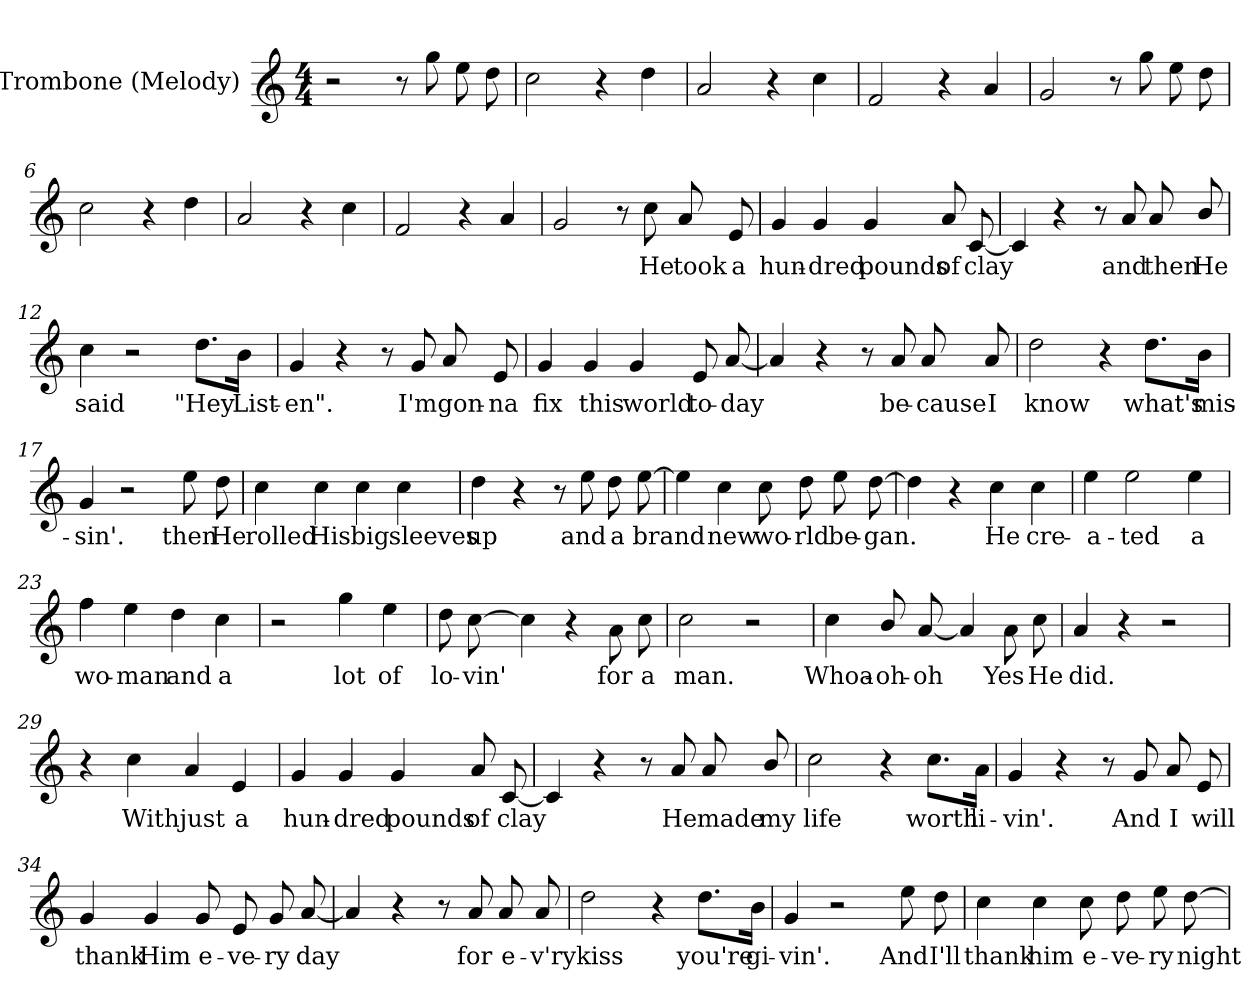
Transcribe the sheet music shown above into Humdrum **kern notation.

**kern	**text
*part1	*part1
*staff1	*staff1
*I"Trombone (Melody)	*
*I'Trombone (Melody)	*
*clefG2	*
*k[]	*
*M4/4	*
=1	=1
2r	.
8r	.
8gg\	.
8ee\L	.
8dd\	.
=2	=2
2cc\	.
4r	.
4dd\	.
=3	=3
2a/	.
4r	.
4cc\	.
=4	=4
2f/	.
4r	.
4a/	.
=5	=5
2g/	.
8r	.
8gg\	.
8ee\L	.
8dd\	.
=6	=6
2cc\	.
4r	.
4dd\	.
!!LO:LB:g=z
=7	=7
2a/	.
4r	.
4cc\	.
=8	=8
2f/	.
4r	.
4a/	.
=9	=9
2g/	.
8r	.
8cc\	He
8a/L	took
8e/	a
=10	=10
4g/	hun-
4g/	dred
4g/	pounds
8a/L	of
[<8c/	clay
=11	=11
4c/]	.
4r	.
8r	.
8a/	and
8a/L	then
8b/	He
!!LO:LB:g=z
=12	=12
4cc\	said
2r	.
8.dd\L	"Hey
16b\J	List-
=13	=13
4g/	en".
4r	.
8r	.
8g/	I'm
8a/L	gon-
8e/	na
=14	=14
4g/	fix
4g/	this
4g/	world
8e/L	to-
[<8a/	day
=15	=15
4a/]	.
4r	.
8r	.
8a/	be-
8a/L	cause
8a/	I
!!LO:LB:g=z
=16	=16
2dd\	know
4r	.
8.dd\L	what's
16b\J	mis-
=17	=17
4g/	sin'.
2r	.
8ee\L	then
8dd\	He
=18	=18
4cc\	rolled
4cc\	His
4cc\	big
4cc\	sleeves
=19	=19
4dd\	up
4r	.
8r	.
8ee\	and
8dd\L	a
[>8ee\	brand
!!LO:LB:g=z
=20	=20
4ee\]	.
4cc\	new
8cc\L	wo-
8dd\	rld
8ee\L	be-
[>8dd\	gan.
=21	=21
4dd\]	.
4r	.
4cc\	He
4cc\	cre-
=22	=22
4ee\	a-
2ee\	ted
4ee\	a
=23	=23
4ff\	wo-
4ee\	man
4dd\	and
4cc\	a
=24	=24
2r	.
4gg\	lot
4ee\	of
!!LO:LB:g=z
=25	=25
8dd\L	lo-
[>8cc\	vin'
4cc\]	.
4r	.
8a\L	for
8cc\	a
=26	=26
2cc\	man.
2r	.
=27	=27
4cc\	Whoa-
8b/L	oh-
[<8a/	oh
4a/]	.
8a\L	Yes
8cc\	He
=28	=28
4a/	did.
4r	.
2r	.
=29	=29
4r	.
4cc\	With
4a/	just
4e/	a
!!LO:LB:g=z
=30	=30
4g/	hun-
4g/	dred
4g/	pounds
8a/L	of
[<8c/	clay
=31	=31
4c/]	.
4r	.
8r	.
8a/	He
8a/L	made
8b/	my
=32	=32
2cc\	life
4r	.
8.cc\L	worth
16a\J	li-
=33	=33
4g/	vin'.
4r	.
8r	.
8g/	And
8a/L	I
8e/	will
!!LO:LB:g=z
=34	=34
4g/	thank
4g/	Him
8g/L	e-
8e/	ve-
8g/L	ry
[<8a/	day
=35	=35
4a/]	.
4r	.
8r	.
8a/	for
8a/L	e-
8a/	v'ry
=36	=36
2dd\	kiss
4r	.
8.dd\L	you're
16b\J	gi-
=37	=37
4g/	vin'.
2r	.
8ee\L	And
8dd\	I'll
!!LO:LB:g=z
=38	=38
4cc\	thank
4cc\	him
8cc\L	e-
8dd\	ve-
8ee\L	ry
[>8dd\	night
=	=
*-	*-
